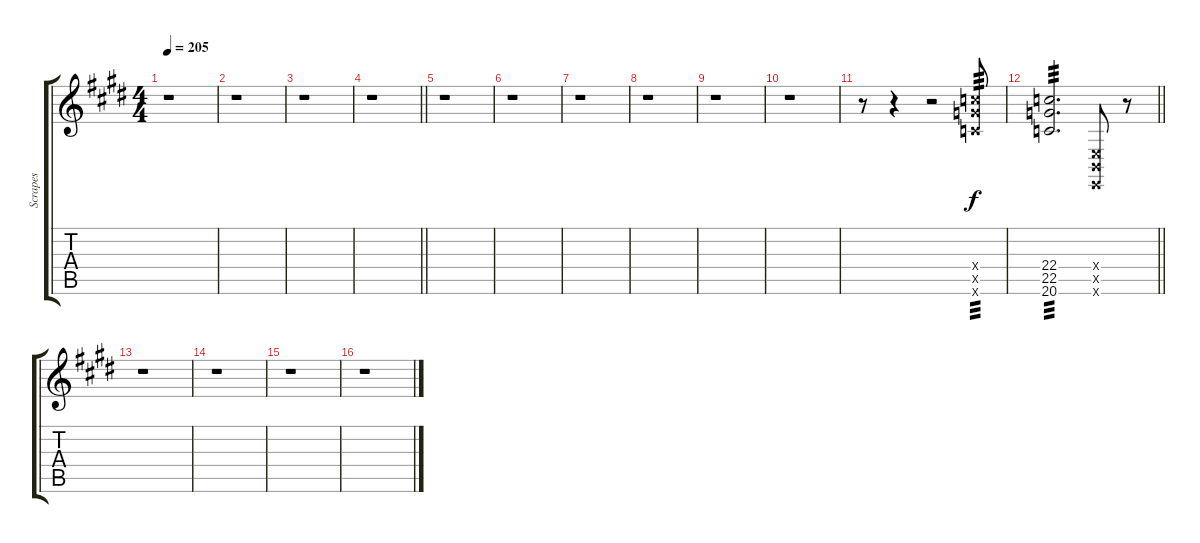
\track ("Scrapes" "Scrapes") {instrument guitarfretnoise}
\staff {score tabs}
\tuning (E4 B3 G3 D3 A2 E2) {hide}
\ts (4 4)
\tempo 205
\clef g2
\ks e
r.1{dy f} |
\ks c#minor
r.1 |
r.1 |
\barLineRight lightlight
r.1 |
\ks e
r.1 |
\ks c#minor
r.1 |
r.1 |
r.1 |
\ks e
r.1 |
\ks c#minor
r.1 |
r.8 r.4 r.2 (22.4{x} 22.5{x} 20.6{x}).8{tp 3} |
\barLineRight lightlight
(22.4 22.5 20.6).2{d tp 3} (2.4{x} 2.5{x} 0.6{x}).8 r.8 |
\ks e
r.1 |
\ks c#minor
r.1 |
r.1 |
r.1
